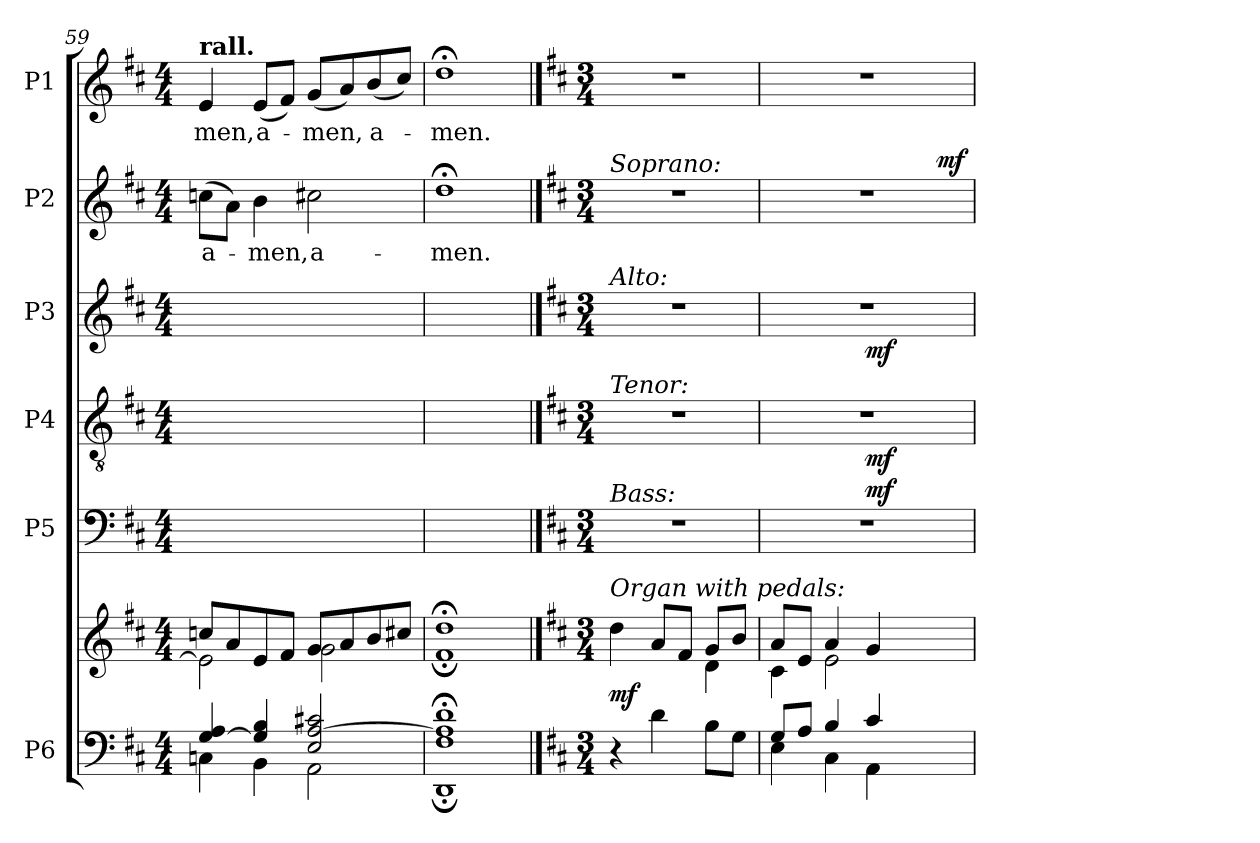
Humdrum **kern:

**kern	**kern	**dynam	**kern	**text	**dynam	**kern	**dynam	**kern	**dynam	**kern	**text	**dynam	**kern	**text
*part6	*part6	*part6	*part5	*part5	*part5	*part4	*part4	*part3	*part3	*part2	*part2	*part2	*part1	*part1
*staff7	*staff6	*staff6/7	*staff5	*staff5	*staff5	*staff4	*staff4	*staff3	*staff3	*staff2	*staff2	*staff2	*staff1	*staff1
*I"P6	*	*	*I"P5	*	*	*I"P4	*	*I"P3	*	*I"P2	*	*	*I"P1	*
*clefF4	*clefG2	*	*clefF4	*	*	*clefGv2	*	*clefG2	*	*clefG2	*	*	*clefG2	*
*	*	*	*	*	*	*ITrd7c12	*	*	*	*	*	*	*	*
*k[f#c#]	*k[f#c#]	*	*k[f#c#]	*	*	*k[f#c#]	*	*k[f#c#]	*	*k[f#c#]	*	*	*k[f#c#]	*
*D:	*D:	*	*D:	*	*	*D:	*	*D:	*	*D:	*	*	*D:	*
*M4/4	*M4/4	*	*M4/4	*	*	*M4/4	*	*M4/4	*	*M4/4	*	*	*M4/4	*
=59	=59	=59	=59	=59	=59	=59	=59	=59	=59	=59	=59	=59	=59	=59
*^	*^	*	*	*	*	*	*	*	*	*	*	*	*	*
!	!	!	!	!	!	!LO:LY:b:color=#000000	!	!	!	!	!	!	!	!	!	!
!	!	!	!	!	!	!	!	!	!	!	!	!	!LO:LY:b:color=#000000	!	!	!
!	!	!	!	!	!	!	!	!	!	!	!	!	!	!	!LO:TX:a:B:t=rall.	!
!	!	!	!	!	!	!	!	!	!	!	!	!	!	!	!	!LO:LY:b:color=#000000
[>4Gi/ 4Ai	4Cni\	8ccni/L	2ei\]	.	(8cni\Lyy	a-	.	1ryy	.	1ryy	.	(8ccni\L	a-	.	4ei/	-men,
.	.	8ai/	.	.	8Ai\Jyy)	.	.	.	.	.	.	8ai\J)	.	.	.	.
!	!	!	!	!	!	!LO:LY:b:color=#000000	!	!	!	!	!	!	!	!	!	!
!	!	!	!	!	!	!	!	!	!	!	!	!	!LO:LY:b:color=#000000	!	!	!
!	!	!	!	!	!	!	!	!	!	!	!	!	!	!	!	!LO:LY:b:color=#000000
4Gi/] 4Bi	4BBi\	8ei/	.	.	4Bi\yy	-men,	.	.	.	.	.	4bi\	-men,	.	(8ei/L	a-
.	.	8f#i/J	.	.	.	.	.	.	.	.	.	.	.	.	8f#i/J)	.
!	!	!	!	!	!	!LO:LY:b:color=#000000	!	!	!	!	!	!	!	!	!	!
!	!	!	!	!	!	!	!	!	!	!	!	!	!LO:LY:b:color=#000000	!	!	!
!	!	!	!	!	!	!	!	!	!	!	!	!	!	!	!	!LO:LY:b:color=#000000
2Ei/ [>2Ai 2c#Xi	2AAi\	8gi/L	2gi\	.	2c#Xi\yy	a-	.	.	.	.	.	2cc#Xi\	a-	.	(8gi/L	-men,
.	.	8ai/	.	.	.	.	.	.	.	.	.	.	.	.	8ai/)	.
!	!	!	!	!	!	!	!	!	!	!	!	!	!	!	!	!LO:LY:b:color=#000000
.	.	8bi/	.	.	.	.	.	.	.	.	.	.	.	.	(8bi/	a-
.	.	8cc#Xi/J	.	.	.	.	.	.	.	.	.	.	.	.	8cc#i/J)	.
=60	=60	=60	=60	=60	=60	=60	=60	=60	=60	=60	=60	=60	=60	=60	=60	=60
!	!	!	!	!	!	!LO:LY:b:color=#000000	!	!	!	!	!	!	!	!	!	!
!	!	!	!	!	!	!	!	!	!	!	!	!	!LO:LY:b:color=#000000	!	!	!
!	!	!	!	!	!	!	!	!	!	!	!	!	!	!	!	!LO:LY:b:color=#000000
1F#i; 1Ai]; 1di;	1DD;i	1dd;i	1f#;i	.	1d;iyy	-men.	.	1ryy	.	1ryy	.	1dd;i	-men.	.	1dd;i	-men.
*v	*v	*	*	*	*	*	*	*	*	*	*	*	*	*	*	*
!!LO:PB:g=z
==1	==1	==1	==1	==1	==1	==1	==1	==1	==1	==1	==1	==1	==1	==1	==1
*k[f#c#]	*k[f#c#]	*	*	*k[f#c#]	*	*	*k[f#c#]	*	*k[f#c#]	*	*k[f#c#]	*	*	*k[f#c#]	*
*b:	*b:	*	*	*b:	*	*	*b:	*	*b:	*	*b:	*	*	*b:	*
*M3/4	*M3/4	*	*	*M3/4	*	*	*M3/4	*	*M3/4	*	*M3/4	*	*	*M3/4	*
*	*	*	*	*	*	*	*	*	*	*	*MM120	*	*	*MM120	*
*^	*	*	*	*	*	*	*	*	*	*	*	*	*	*	*
!	!	!	!	!	!	!	!	!	!	!	!	!LO:TX:a:i:t=Soprano&colon;	!	!	!	!
!	!	!	!	!	!	!	!	!	!	!LO:TX:a:i:t=Alto&colon;	!	!	!	!	!	!
!	!	!	!	!	!	!	!	!LO:TX:a:i:t=Tenor&colon;	!	!	!	!	!	!	!	!
!	!	!	!	!	!LO:TX:a:i:t=Bass&colon;	!	!	!	!	!	!	!	!	!	!	!
!	!	!LO:TX:a:i:t=Organ with pedals&colon;	!	!	!	!	!	!	!	!	!	!	!	!	!	!
!	!	!	!	!	!LO:N:vis=1	!	!	!LO:N:vis=1	!	!LO:N:vis=1	!	!LO:N:vis=1	!	!	!LO:N:vis=1	!
*v	*v	*	*	*	*	*	*	*	*	*	*	*	*	*	*	*
4r	4ddi\	2ryy	mf	2.r	.	.	2.r	.	2.r	.	2.r	.	.	2.r	.
4di\	8ai/L	.	.	.	.	.	.	.	.	.	.	.	.	.	.
.	8f#i/J	.	.	.	.	.	.	.	.	.	.	.	.	.	.
8Bi\L	8gi/L	4di\	.	.	.	.	.	.	.	.	.	.	.	.	.
8Gi\J	8bi/J	.	.	.	.	.	.	.	.	.	.	.	.	.	.
=2	=2	=2	=2	=2	=2	=2	=2	=2	=2	=2	=2	=2	=2	=2	=2
*^	*	*	*	*	*	*	*	*	*	*	*	*	*	*	*
!	!	!	!	!	!LO:N:vis=1	!	!	!LO:N:vis=1	!	!LO:N:vis=1	!	!LO:N:vis=1	!	!	!LO:N:vis=1	!
*	*	*	*	*	*^	*	*	*^	*	*^	*	*^	*	*	*	*
8Gi/L	4Ei\	8ai/L	4c#i\	.	2.r	2ryy	.	.	2.r	2ryy	.	2.r	2ryy	.	2.r	2ryy	.	.	2.r	.
8Ai/J	.	8ei/J	.	.	.	.	.	.	.	.	.	.	.	.	.	.	.	.	.	.
4Bi/	4C#i\	4ai/	2ei\	.	.	.	.	.	.	.	.	.	.	.	.	.	.	.	.	.
4c#i/	4AAi\	4gi/	.	.	.	4ryy	.	mf	.	4ryy	mf	.	4ryy	mf	.	8ryy	.	.	.	.
.	.	.	.	.	.	.	.	.	.	.	.	.	.	.	.	16ryy	.	.	.	.
.	.	.	.	.	.	.	.	.	.	.	.	.	.	.	.	32ryy	.	.	.	.
.	.	.	.	.	.	.	.	.	.	.	.	.	.	.	.	64ryy	.	.	.	.
.	.	.	.	.	.	.	.	.	.	.	.	.	.	.	.	128...ryy	.	.	.	.
.	.	.	.	.	.	.	.	.	.	.	.	.	.	.	.	1024ryy	.	mf	.	.
*v	*v	*	*	*	*v	*v	*	*	*v	*v	*	*v	*v	*	*v	*v	*	*	*	*
*	*v	*v	*	*	*	*	*	*	*	*	*	*	*	*	*
=	=	=	=	=	=	=	=	=	=	=	=	=	=	=
*-	*-	*-	*-	*-	*-	*-	*-	*-	*-	*-	*-	*-	*-	*-
